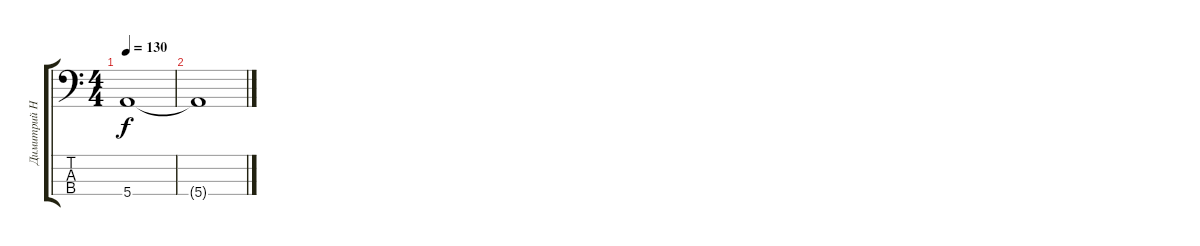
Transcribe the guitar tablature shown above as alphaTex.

\track ("Димитрий Наскидашвили" "Димитрий Н") {instrument electricbassfinger}
\staff {score tabs}
\tuning (G2 D2 A1 E1) {hide}
\ts (4 4)
\tempo 130
\clef f4
\ks c
5.4.1{dy f} |
5.4{t}.1
